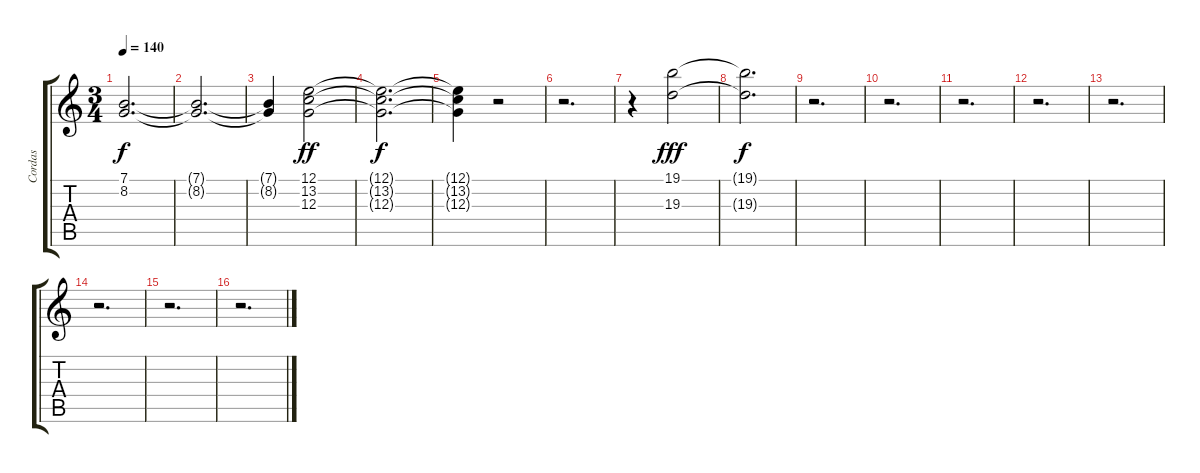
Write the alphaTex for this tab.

\track ("Cordas" "Cordas") {instrument stringensemble2}
\staff {score tabs}
\tuning (E4 B3 G3 D3 A2 E2) {hide}
\ts (3 4)
\tempo 140
\clef g2
\ks c
(7.1{t} 8.2{t}).2{d dy f} |
(7.1{t} 8.2{t}).2{d} |
(7.1{t} 8.2{t}).4 (12.1 13.2 12.3).2{dy ff} |
(12.1{t} 13.2{t} 12.3{t}).2{d dy f} |
(12.1{t} 13.2{t} 12.3{t}).4 r.2 |
r.2{d} |
r.4 (19.1 19.3).2{dy fff} |
(19.1{t} 19.3{t}).2{d dy f} |
r.2{d} |
r.2{d} |
r.2{d} |
r.2{d} |
r.2{d} |
r.2{d} |
r.2{d} |
r.2{d}
